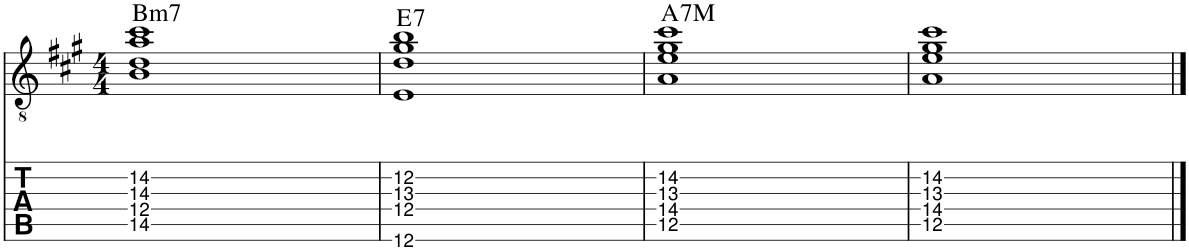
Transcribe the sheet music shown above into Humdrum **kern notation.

**kern	**kern	**harte
*part1	*part1	*part1
*staff2	*staff1	*
*I"Guitare classique	*	*
*I'Guit.	*	*
*stria6	*	*
*	*clefGv2	*
*k[f#c#g#]	*k[f#c#g#]	*
*M4/4	*M4/4	*
=1	=1	=1
!	!	!LO:H:kt=m7
1B 1d 1a 1cc#	1B 1d 1a 1cc#	B:min7
=2	=2	=2
!	!	!LO:H:kt=7
1E 1d 1g# 1b	1E 1d 1g# 1b	E:7
=3	=3	=3
!	!	!LO:H:kt=7
1A 1e 1g# 1cc#	1A 1e 1g# 1cc#	A:7
=4	=4	=4
1A 1e 1g# 1cc#	1A 1e 1g# 1cc#	.
==	==	==
*-	*-	*-
